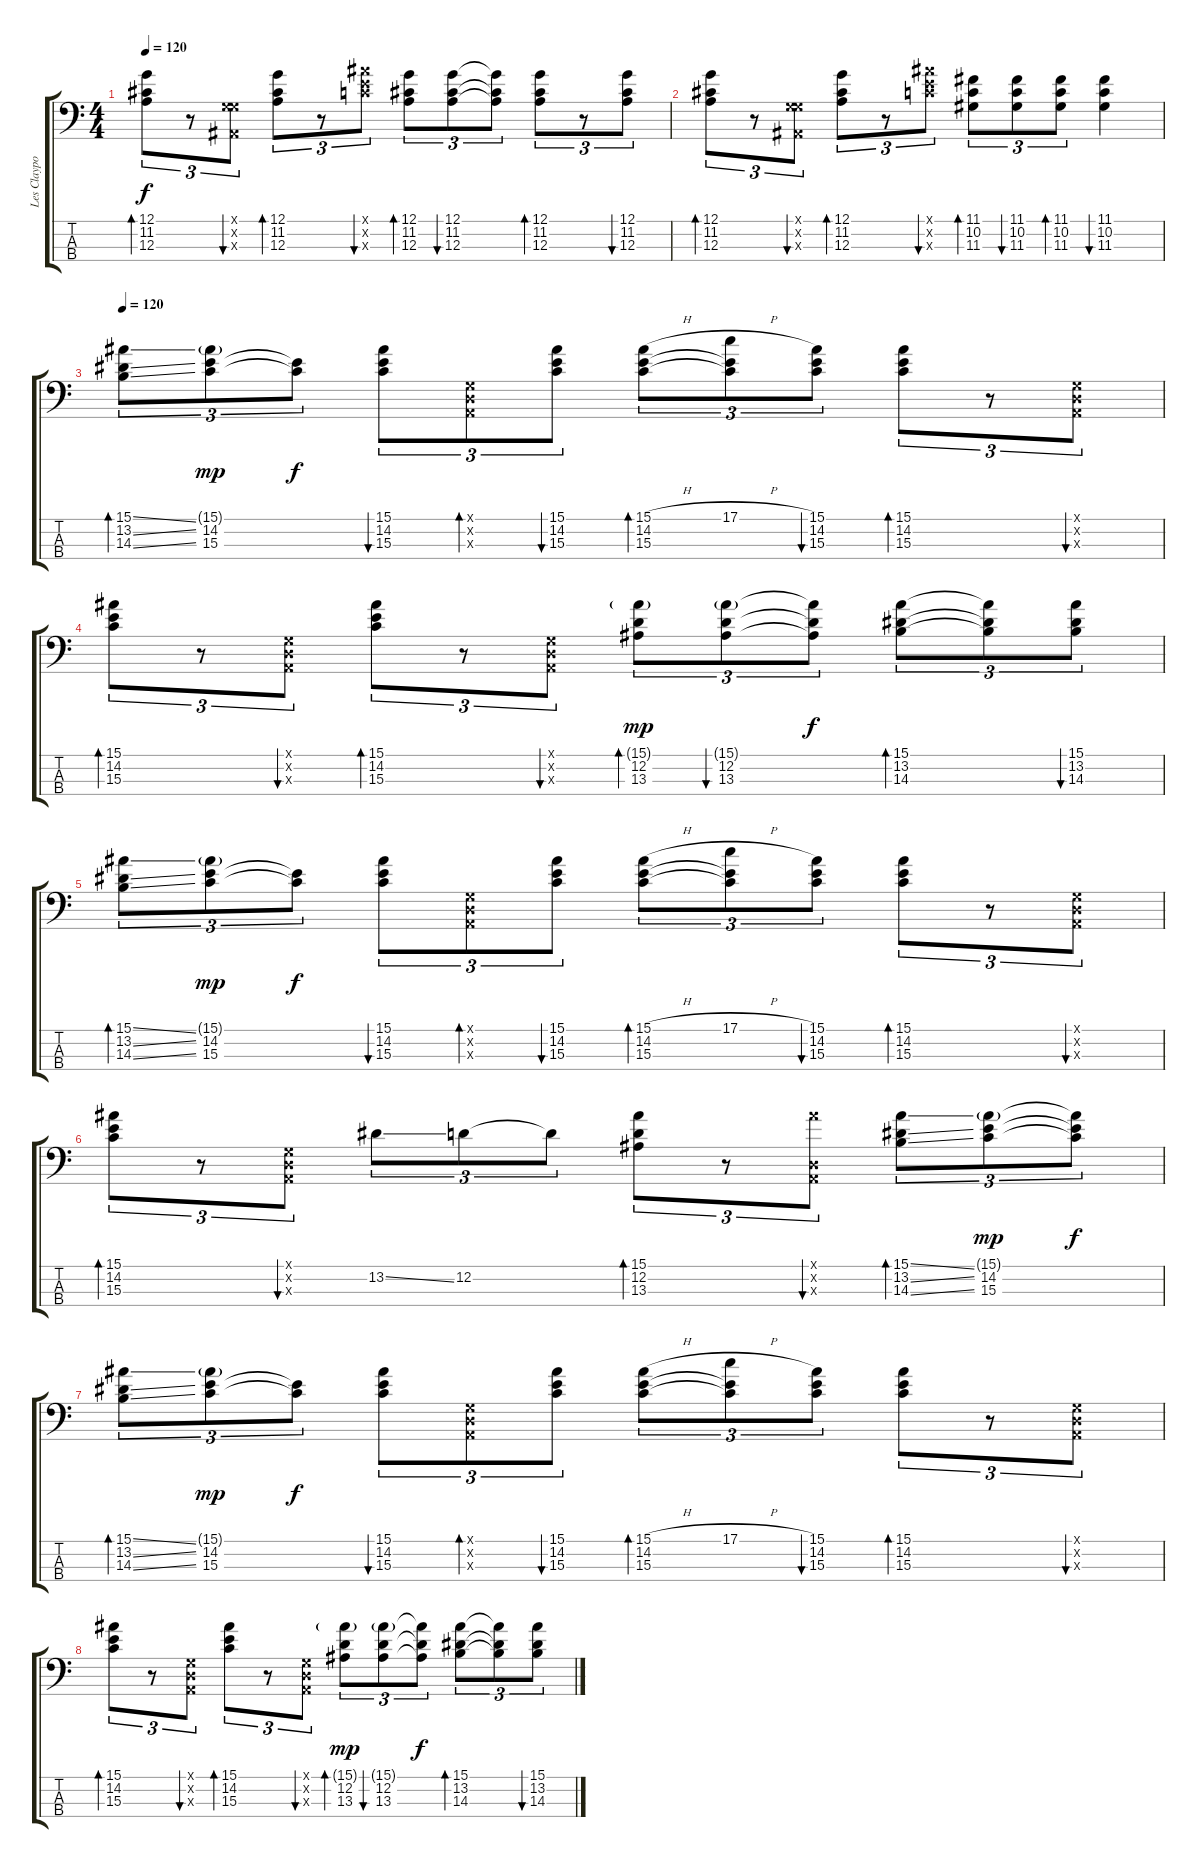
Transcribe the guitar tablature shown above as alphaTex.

\track ("Les Claypool / Bass" "Les Claypo") {instrument slapbass2}
\staff {score tabs}
\tuning (G2 D2 A1 E1) {hide}
\ts (4 4)
\tempo 120
\clef f4
\ks c
(12.1 11.2 12.3).8{tu (3 2) bd 30 dy f} r.8{tu (3 2)} (0.1{x} 5.2{x} 1.3{x}).8{tu (3 2) bu 30} (12.1 11.2 12.3).8{tu (3 2) bd 30} r.8{tu (3 2)} (15.1{x} 14.2{x} 15.3{x}).8{tu (3 2) bu 30} (12.1 11.2 12.3).8{tu (3 2) bd 30} (12.1 11.2 12.3).8{tu (3 2) bu 30} (12.1{t} 11.2{t} 12.3{t}).8{tu (3 2)} (12.1 11.2 12.3).8{tu (3 2) bd 30} r.8{tu (3 2)} (12.1 11.2 12.3).8{tu (3 2) bu 30} |
(12.1 11.2 12.3).8{tu (3 2) bd 30} r.8{tu (3 2)} (0.1{x} 5.2{x} 1.3{x}).8{tu (3 2) bu 30} (12.1 11.2 12.3).8{tu (3 2) bd 30} r.8{tu (3 2)} (15.1{x} 14.2{x} 15.3{x}).8{tu (3 2) bu 30} (11.1 10.2 11.3).8{tu (3 2) bd 30} (11.1 10.2 11.3).8{tu (3 2) bu 30} (11.1 10.2 11.3).8{tu (3 2) bd 30} (11.1 10.2 11.3).4{bu 30} |
\tempo 120
(15.1{ss} 13.2{ss} 14.3{ss}).8{tu (3 2) bd 30 volume 12 instrument slapbass2} (15.1{g} 14.2 15.3).8{tu (3 2) dy mp} (14.2{t} 15.3{t}).8{tu (3 2) dy f} (15.1 14.2 15.3).8{tu (3 2) bu 60} (0.1{x} 0.2{x} 0.3{x}).8{tu (3 2) bd 60} (15.1 14.2 15.3).8{tu (3 2) bu 30} (15.1{h} 14.2 15.3).8{tu (3 2) bd 30} (17.1{h} 14.2{t} 15.3{t}).8{tu (3 2)} (15.1 14.2 15.3).8{tu (3 2) bu 60} (15.1 14.2 15.3).8{tu (3 2) bd 30} r.8{tu (3 2)} (0.1{x} 0.2{x} 0.3{x}).8{tu (3 2) bu 30} |
(15.1 14.2 15.3).8{tu (3 2) bd 30} r.8{tu (3 2)} (0.1{x} 0.2{x} 0.3{x}).8{tu (3 2) bu 30} (15.1 14.2 15.3).8{tu (3 2) bd 30} r.8{tu (3 2)} (0.1{x} 0.2{x} 0.3{x}).8{tu (3 2) bu 30} (15.1{g} 12.2 13.3).8{tu (3 2) bd 30 dy mp} (15.1{g} 12.2 13.3).8{tu (3 2) bu 30} (15.1{t} 12.2{t} 13.3{t}).8{tu (3 2) dy f} (15.1 13.2 14.3).8{tu (3 2) bd 60} (15.1{t} 13.2{t} 14.3{t}).8{tu (3 2)} (15.1 13.2 14.3).8{tu (3 2) bu 30} |
(15.1{ss} 13.2{ss} 14.3{ss}).8{tu (3 2) bd 30} (15.1{g} 14.2 15.3).8{tu (3 2) dy mp} (14.2{t} 15.3{t}).8{tu (3 2) dy f} (15.1 14.2 15.3).8{tu (3 2) bu 60} (0.1{x} 0.2{x} 0.3{x}).8{tu (3 2) bd 60} (15.1 14.2 15.3).8{tu (3 2) bu 30} (15.1{h} 14.2 15.3).8{tu (3 2) bd 30} (17.1{h} 14.2{t} 15.3{t}).8{tu (3 2)} (15.1 14.2 15.3).8{tu (3 2) bu 60} (15.1 14.2 15.3).8{tu (3 2) bd 30} r.8{tu (3 2)} (0.1{x} 0.2{x} 0.3{x}).8{tu (3 2) bu 30} |
(15.1 14.2 15.3).8{tu (3 2) bd 30} r.8{tu (3 2)} (0.1{x} 0.2{x} 0.3{x}).8{tu (3 2) bu 30} 13.2{ss}.8{tu (3 2)} 12.2.8{tu (3 2)} 12.2{t}.8{tu (3 2)} (15.1 12.2 13.3).8{tu (3 2) bd 30} r.8{tu (3 2)} (15.1{x} 0.2{x} 0.3{x}).8{tu (3 2) bu 30} (15.1{ss} 13.2{ss} 14.3{ss}).8{tu (3 2) bd 30} (15.1{g} 14.2 15.3).8{tu (3 2) dy mp} (15.1{t} 14.2{t} 15.3{t}).8{tu (3 2) dy f} |
(15.1{ss} 13.2{ss} 14.3{ss}).8{tu (3 2) bd 30} (15.1{g} 14.2 15.3).8{tu (3 2) dy mp} (14.2{t} 15.3{t}).8{tu (3 2) dy f} (15.1 14.2 15.3).8{tu (3 2) bu 60} (0.1{x} 0.2{x} 0.3{x}).8{tu (3 2) bd 60} (15.1 14.2 15.3).8{tu (3 2) bu 30} (15.1{h} 14.2 15.3).8{tu (3 2) bd 30} (17.1{h} 14.2{t} 15.3{t}).8{tu (3 2)} (15.1 14.2 15.3).8{tu (3 2) bu 60} (15.1 14.2 15.3).8{tu (3 2) bd 30} r.8{tu (3 2)} (0.1{x} 0.2{x} 0.3{x}).8{tu (3 2) bu 30} |
(15.1 14.2 15.3).8{tu (3 2) bd 30} r.8{tu (3 2)} (0.1{x} 0.2{x} 0.3{x}).8{tu (3 2) bu 30} (15.1 14.2 15.3).8{tu (3 2) bd 30} r.8{tu (3 2)} (0.1{x} 0.2{x} 0.3{x}).8{tu (3 2) bu 30} (15.1{g} 12.2 13.3).8{tu (3 2) bd 30 dy mp} (15.1{g} 12.2 13.3).8{tu (3 2) bu 30} (15.1{t} 12.2{t} 13.3{t}).8{tu (3 2) dy f} (15.1 13.2 14.3).8{tu (3 2) bd 60} (15.1{t} 13.2{t} 14.3{t}).8{tu (3 2)} (15.1 13.2 14.3).8{tu (3 2) bu 30}
